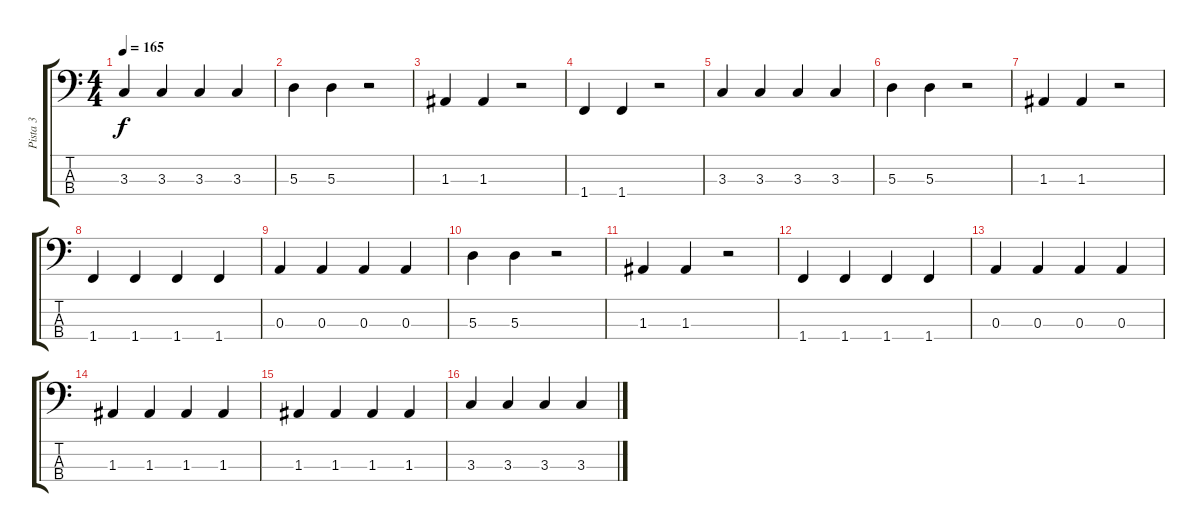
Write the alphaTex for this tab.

\track ("Pista 3" "Pista 3") {instrument electricbassfinger}
\staff {score tabs}
\tuning (G2 D2 A1 E1) {hide}
\ts (4 4)
\tempo 165
\clef f4
\ks c
3.3.4{dy f} 3.3.4 3.3.4 3.3.4 |
5.3.4 5.3.4 r.2 |
1.3.4 1.3.4 r.2 |
1.4.4 1.4.4 r.2 |
3.3.4 3.3.4 3.3.4 3.3.4 |
5.3.4 5.3.4 r.2 |
1.3.4 1.3.4 r.2 |
1.4.4 1.4.4 1.4.4 1.4.4 |
0.3.4 0.3.4 0.3.4 0.3.4 |
5.3.4 5.3.4 r.2 |
1.3.4 1.3.4 r.2 |
1.4.4 1.4.4 1.4.4 1.4.4 |
0.3.4 0.3.4 0.3.4 0.3.4 |
1.3.4 1.3.4 1.3.4 1.3.4 |
1.3.4 1.3.4 1.3.4 1.3.4 |
3.3.4 3.3.4 3.3.4 3.3.4
